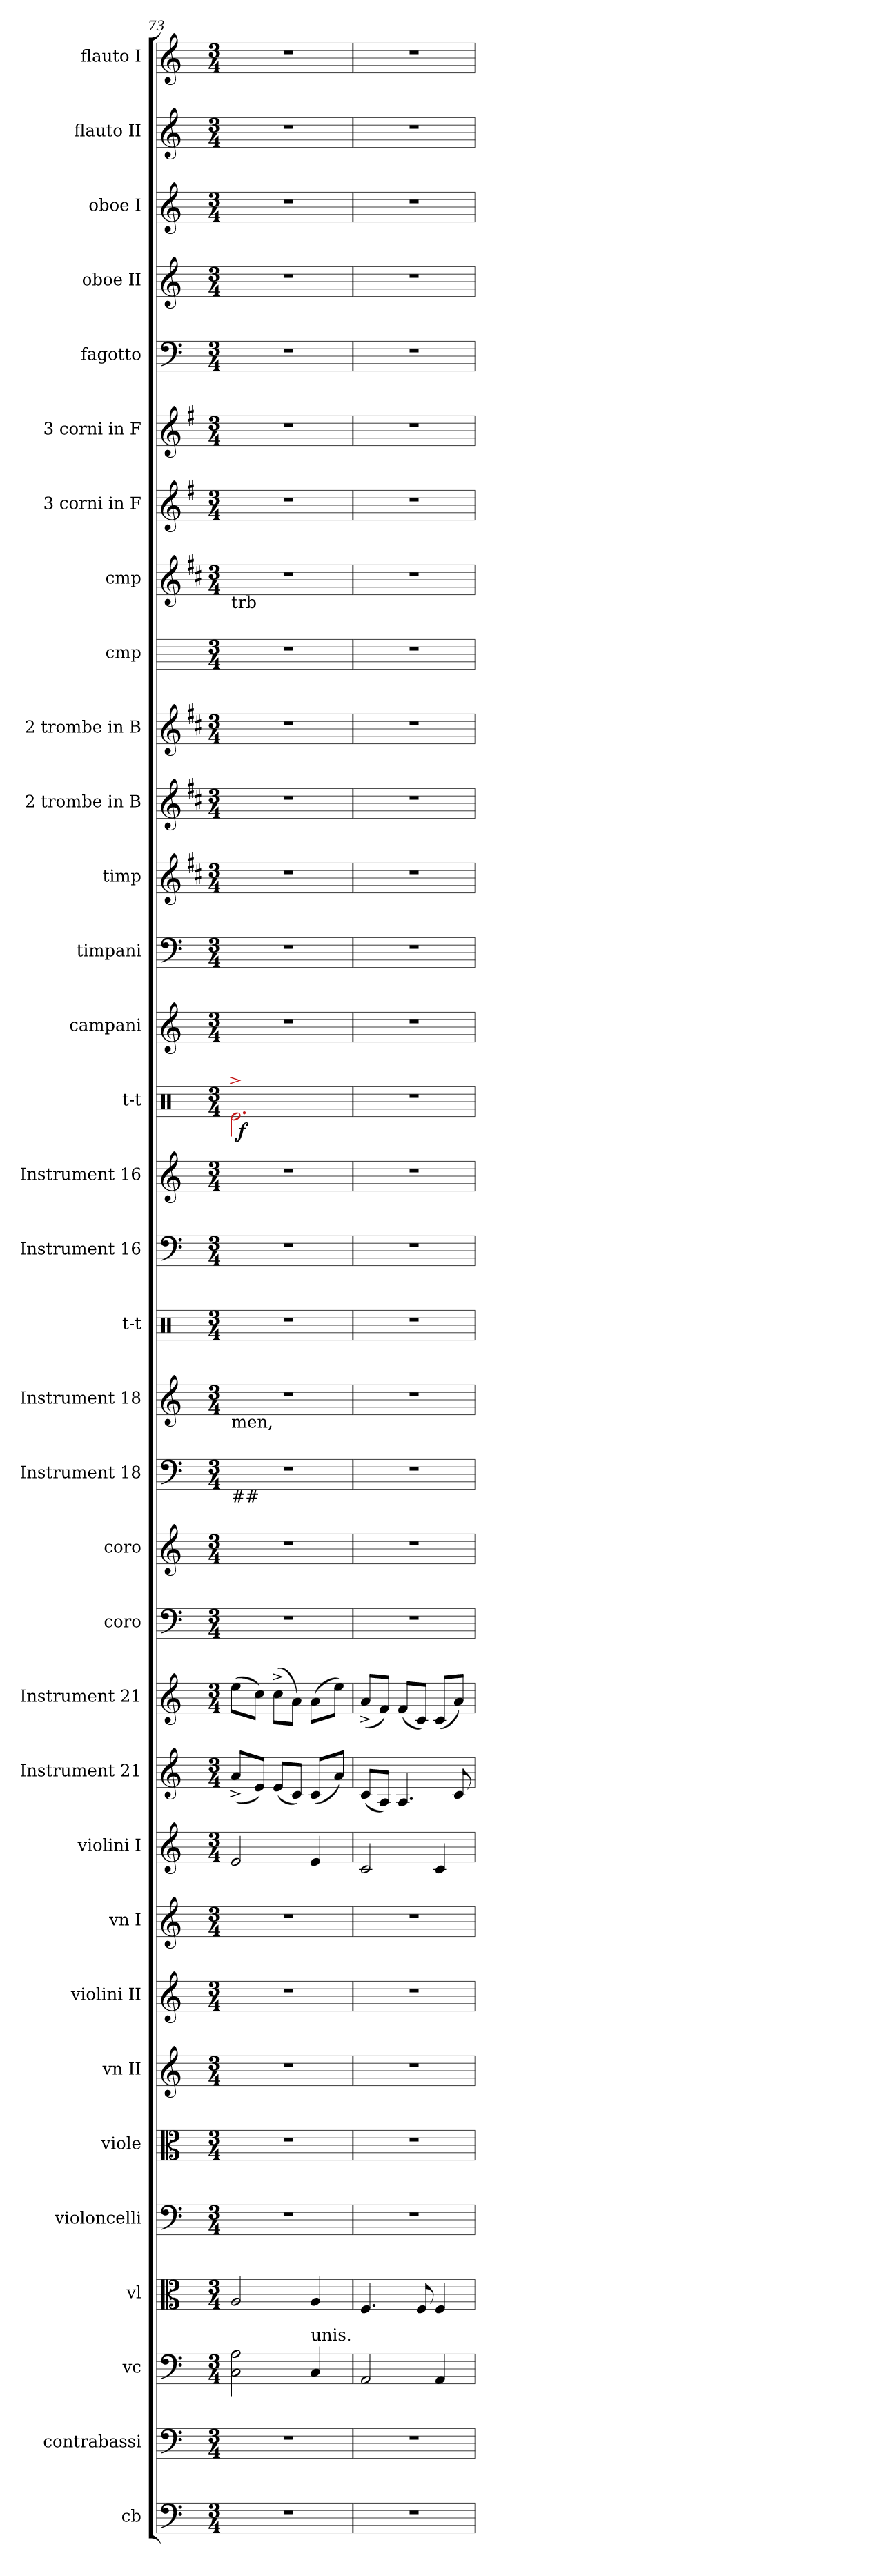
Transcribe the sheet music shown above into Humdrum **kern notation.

**kern	**kern	**kern	**kern	**kern	**kern	**kern	**kern	**kern	**kern	**kern	**kern	**kern	**kern	**kern	**kern	**kern	**kern	**kern	**kern	**dynam	**kern	**kern	**kern	**kern	**kern	**kern	**kern	**kern	**kern	**kern	**kern	**kern	**kern	**kern
*part34	*part33	*part32	*part31	*part30	*part29	*part28	*part27	*part26	*part25	*part24	*part23	*part22	*part21	*part20	*part19	*part18	*part17	*part16	*part15	*part15	*part14	*part13	*part12	*part11	*part10	*part9	*part8	*part7	*part6	*part5	*part4	*part3	*part2	*part1
*staff34	*staff33	*staff32	*staff31	*staff30	*staff29	*staff28	*staff27	*staff26	*staff25	*staff24	*staff23	*staff22	*staff21	*staff20	*staff19	*staff18	*staff17	*staff16	*staff15	*staff15	*staff14	*staff13	*staff12	*staff11	*staff10	*staff9	*staff8	*staff7	*staff6	*staff5	*staff4	*staff3	*staff2	*staff1
*I"cb	*I"contrabassi	*I"vc	*I"vl	*I"violoncelli	*I"viole	*I"vn II	*I"violini II	*I"vn I	*I"violini I	*I"Instrument 21	*I"Instrument 21	*I"coro	*I"coro	*I"Instrument 18	*I"Instrument 18	*I"t-t	*I"Instrument 16	*I"Instrument 16	*I"t-t	*	*I"campani	*I"timpani	*I"timp	*I"2 trombe  in B	*I"2 trombe  in B	*I"cmp	*I"cmp	*I"3 corni  in F	*I"3 corni  in F	*I"fagotto	*I"oboe II	*I"oboe I	*I"flauto II	*I"flauto I
*I'cb	*I'cb	*I'vc	*I'vl	*I'vc	*I'vl	*I'vn II	*I'vn II	*I'vn I	*I'vn I	*	*	*	*	*	*	*	*	*	*I't-t	*	*I'cmp	*I'timp	*I'timp	*	*	*	*	*	*	*I'fag	*I'ob II	*I'ob I	*I'fl II	*I'fl I
*clefF4	*clefF4	*clefF4	*clefC3	*clefF4	*clefC3	*clefG2	*clefG2	*clefG2	*clefG2	*clefG2	*clefG2	*clefF4	*clefG2	*clefF4	*clefG2	*clefX	*clefF4	*clefG2	*clefX	*	*clefG2	*clefF4	*clefG2	*clefG2	*clefG2	*	*clefG2	*clefG2	*clefG2	*clefF4	*clefG2	*clefG2	*clefG2	*clefG2
*	*ITrd7c12	*	*	*	*	*	*	*	*	*	*	*	*	*	*	*	*	*	*	*	*	*	*	*ITrd1c2	*ITrd1c2	*ITrd-3c-5	*ITrd1c2	*ITrd-3c-5	*ITrd-3c-5	*	*	*	*	*
*k[]	*k[]	*k[]	*k[]	*k[]	*k[]	*k[]	*k[]	*k[]	*k[]	*k[]	*k[]	*k[]	*k[]	*k[]	*k[]	*	*k[]	*k[]	*	*	*k[]	*k[]	*k[f#c#]	*k[]	*k[]	*k[b-]	*k[]	*k[]	*k[]	*k[]	*k[]	*k[]	*k[]	*k[]
*C:	*C:	*C:	*C:	*C:	*C:	*C:	*C:	*C:	*C:	*C:	*C:	*C:	*C:	*C:	*C:	*	*C:	*C:	*	*	*C:	*C:	*D:	*C:	*C:	*F:	*C:	*C:	*C:	*C:	*C:	*C:	*C:	*C:
*M3/4	*M3/4	*M3/4	*M3/4	*M3/4	*M3/4	*M3/4	*M3/4	*M3/4	*M3/4	*M3/4	*M3/4	*M3/4	*M3/4	*M3/4	*M3/4	*M3/4	*M3/4	*M3/4	*M3/4	*	*M3/4	*M3/4	*M3/4	*M3/4	*M3/4	*M3/4	*M3/4	*M3/4	*M3/4	*M3/4	*M3/4	*M3/4	*M3/4	*M3/4
=73	=73	=73	=73	=73	=73	=73	=73	=73	=73	=73	=73	=73	=73	=73	=73	=73	=73	=73	=73	=73	=73	=73	=73	=73	=73	=73	=73	=73	=73	=73	=73	=73	=73	=73
*	*	*	*	*	*	*	*	*	*	*	*	*	*	*	*	*	*	*	*^	*	*	*	*	*	*	*	*	*	*	*	*	*	*	*
!	!	!	!	!	!	!	!	!	!	!	!	!	!	!	!	!	!	!	!	!	!	!	!	!	!	!	!	!LO:TX:b:t=trb	!	!	!	!	!	!	!
!	!	!	!	!	!	!	!	!	!	!	!	!	!	!	!LO:TX:b:t=men,	!	!	!	!	!	!	!	!	!	!	!	!	!	!	!	!	!	!	!	!
!	!	!	!	!	!	!	!	!	!	!	!	!	!	!LO:TX:b:t=##	!	!	!	!	!	!	!	!	!	!	!	!	!	!	!	!	!	!	!	!	!
2.r	2.r	2A\ 2C\	2A/	2.r	2.r	2.r	2.r	2.r	2e/	(<8a^>/L	(>8ee\L	2.r	2.r	2.r	2.r	2.r	2.r	2.r	2.e^>\	32ryy	.	2.r	2.r	2.r	2.r	2.r	2.r	2.r	2.r	2.r	2.r	2.r	2.r	2.r	2.r
!	!	!	!	!	!	!	!	!	!	!	!	!	!	!	!	!	!	!	!	!	!LO:DY:b	!	!	!	!	!	!	!	!	!	!	!	!	!	!
.	.	.	.	.	.	.	.	.	.	.	.	.	.	.	.	.	.	.	.	2ryy	f	.	.	.	.	.	.	.	.	.	.	.	.	.	.
.	.	.	.	.	.	.	.	.	.	8e/J)	8cc\J)	.	.	.	.	.	.	.	.	.	.	.	.	.	.	.	.	.	.	.	.	.	.	.	.
.	.	.	.	.	.	.	.	.	.	(<8e/L	(>8cc^<\L	.	.	.	.	.	.	.	.	.	.	.	.	.	.	.	.	.	.	.	.	.	.	.	.
.	.	.	.	.	.	.	.	.	.	8c/J)	8a\J)	.	.	.	.	.	.	.	.	.	.	.	.	.	.	.	.	.	.	.	.	.	.	.	.
!	!	!LO:TX:a:t=unis.	!	!	!	!	!	!	!	!	!	!	!	!	!	!	!	!	!	!	!	!	!	!	!	!	!	!	!	!	!	!	!	!	!
.	.	4C/	4A/	.	.	.	.	.	4e/	(<8c/L	(>8a\L	.	.	.	.	.	.	.	.	.	.	.	.	.	.	.	.	.	.	.	.	.	.	.	.
.	.	.	.	.	.	.	.	.	.	.	.	.	.	.	.	.	.	.	.	8..ryy	.	.	.	.	.	.	.	.	.	.	.	.	.	.	.
.	.	.	.	.	.	.	.	.	.	8a/J)	8ee\J)	.	.	.	.	.	.	.	.	.	.	.	.	.	.	.	.	.	.	.	.	.	.	.	.
*	*	*	*	*	*	*	*	*	*	*	*	*	*	*	*	*	*	*	*v	*v	*	*	*	*	*	*	*	*	*	*	*	*	*	*	*
=74	=74	=74	=74	=74	=74	=74	=74	=74	=74	=74	=74	=74	=74	=74	=74	=74	=74	=74	=74	=74	=74	=74	=74	=74	=74	=74	=74	=74	=74	=74	=74	=74	=74	=74
2.r	2.r	2AA/	4.F/	2.r	2.r	2.r	2.r	2.r	2c/	(<8c/L	(<8a^>/L	2.r	2.r	2.r	2.r	2.r	2.r	2.r	2.r	.	2.r	2.r	2.r	2.r	2.r	2.r	2.r	2.r	2.r	2.r	2.r	2.r	2.r	2.r
.	.	.	.	.	.	.	.	.	.	8A/J)	8f/J)	.	.	.	.	.	.	.	.	.	.	.	.	.	.	.	.	.	.	.	.	.	.	.
.	.	.	.	.	.	.	.	.	.	4.A/	(<8f/L	.	.	.	.	.	.	.	.	.	.	.	.	.	.	.	.	.	.	.	.	.	.	.
.	.	.	8F/	.	.	.	.	.	.	.	8c/J)	.	.	.	.	.	.	.	.	.	.	.	.	.	.	.	.	.	.	.	.	.	.	.
.	.	4AA/	4F/	.	.	.	.	.	4c/	.	(<8c/L	.	.	.	.	.	.	.	.	.	.	.	.	.	.	.	.	.	.	.	.	.	.	.
.	.	.	.	.	.	.	.	.	.	8c/	8a/J)	.	.	.	.	.	.	.	.	.	.	.	.	.	.	.	.	.	.	.	.	.	.	.
=	=	=	=	=	=	=	=	=	=	=	=	=	=	=	=	=	=	=	=	=	=	=	=	=	=	=	=	=	=	=	=	=	=	=
*-	*-	*-	*-	*-	*-	*-	*-	*-	*-	*-	*-	*-	*-	*-	*-	*-	*-	*-	*-	*-	*-	*-	*-	*-	*-	*-	*-	*-	*-	*-	*-	*-	*-	*-
